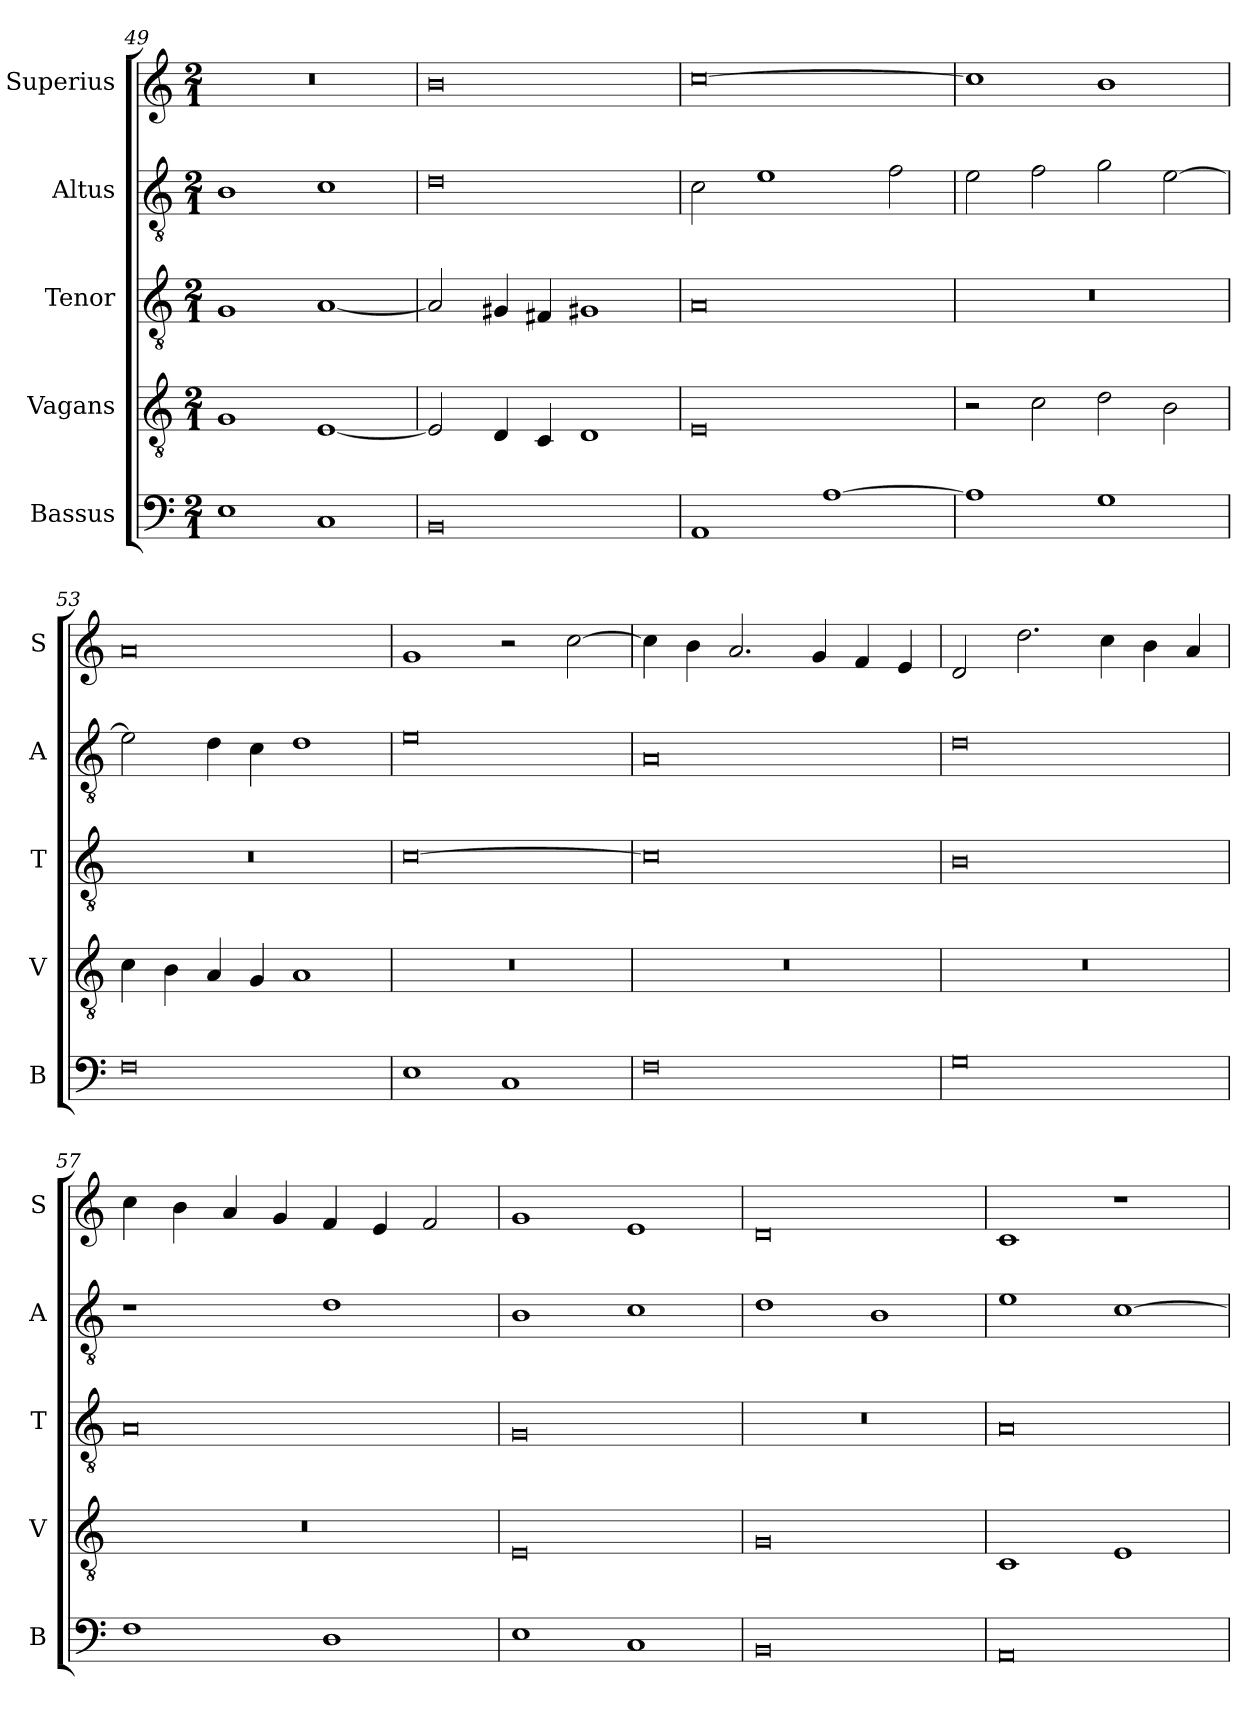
**kern	**kern	**kern	**kern	**kern
*part5	*part4	*part3	*part2	*part1
*staff5	*staff4	*staff3	*staff2	*staff1
*I"Bassus	*I"Vagans	*I"Tenor	*I"Altus	*I"Superius
*I'B	*I'V	*I'T	*I'A	*I'S
*clefF4	*clefGv2	*clefGv2	*clefGv2	*clefG2
*k[]	*k[]	*k[]	*k[]	*k[]
*M2/1	*M2/1	*M2/1	*M2/1	*M2/1
=49	=49	=49	=49	=49
1E	1G	1G	1B	0r
1C	[1E	[1A	1c	.
=50	=50	=50	=50	=50
0BB	2E/]	2A/]	0d	0b
.	4D/	4G#X/	.	.
.	4C/	4F#X/	.	.
.	1D	1G#X	.	.
=51	=51	=51	=51	=51
1AA	0E	0A	2c\	[0cc
.	.	.	1e	.
[1A	.	.	.	.
.	.	.	2f\	.
=52	=52	=52	=52	=52
1A]	2r	0r	2e\	1cc]
.	2c\	.	2f\	.
1G	2d\	.	2g\	1b
.	2B\	.	[2e\	.
=53	=53	=53	=53	=53
0F	4c\	0r	2e\]	0a
.	4B\	.	.	.
.	4A/	.	4d\	.
.	4G/	.	4c\	.
.	1A	.	1d	.
=54	=54	=54	=54	=54
1E	0r	[0c	0e	1g
1C	.	.	.	2r
.	.	.	.	[2cc\
=55	=55	=55	=55	=55
0F	0r	0c]	0A	4cc\]
.	.	.	.	4b\
.	.	.	.	2.a/
.	.	.	.	4g/
.	.	.	.	4f/
.	.	.	.	4e/
=56	=56	=56	=56	=56
0G	0r	0B	0d	2d/
.	.	.	.	2.dd\
.	.	.	.	4cc\
.	.	.	.	4b\
.	.	.	.	4a/
=57	=57	=57	=57	=57
1F	0r	0A	1r	4cc\
.	.	.	.	4b\
.	.	.	.	4a/
.	.	.	.	4g/
1D	.	.	1d	4f/
.	.	.	.	4e/
.	.	.	.	2f/
=58	=58	=58	=58	=58
1E	0E	0G	1B	1g
1C	.	.	1c	1e
=59	=59	=59	=59	=59
0BB	0G	0r	1d	0d
.	.	.	1B	.
=60	=60	=60	=60	=60
0AA	1C	0A	1e	1c
.	1E	.	[1c	1r
=	=	=	=	=
*-	*-	*-	*-	*-
